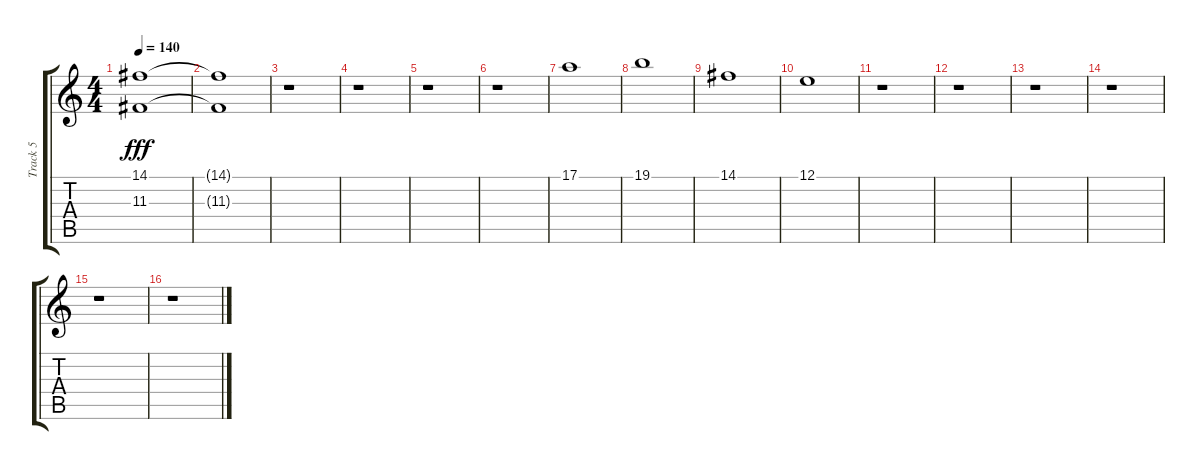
\track ("Track 5" "Track 5") {instrument stringensemble1}
\staff {score tabs}
\tuning (E4 B3 G3 D3 A2 E2) {hide}
\ts (4 4)
\tempo 140
\clef g2
\ks c
(14.1 11.3).1{dy fff} |
(14.1{t} 11.3{t}).1 |
r.1 |
r.1 |
r.1 |
r.1 |
17.1.1 |
19.1.1 |
14.1.1 |
12.1.1 |
r.1 |
r.1 |
r.1 |
r.1 |
r.1 |
r.1
